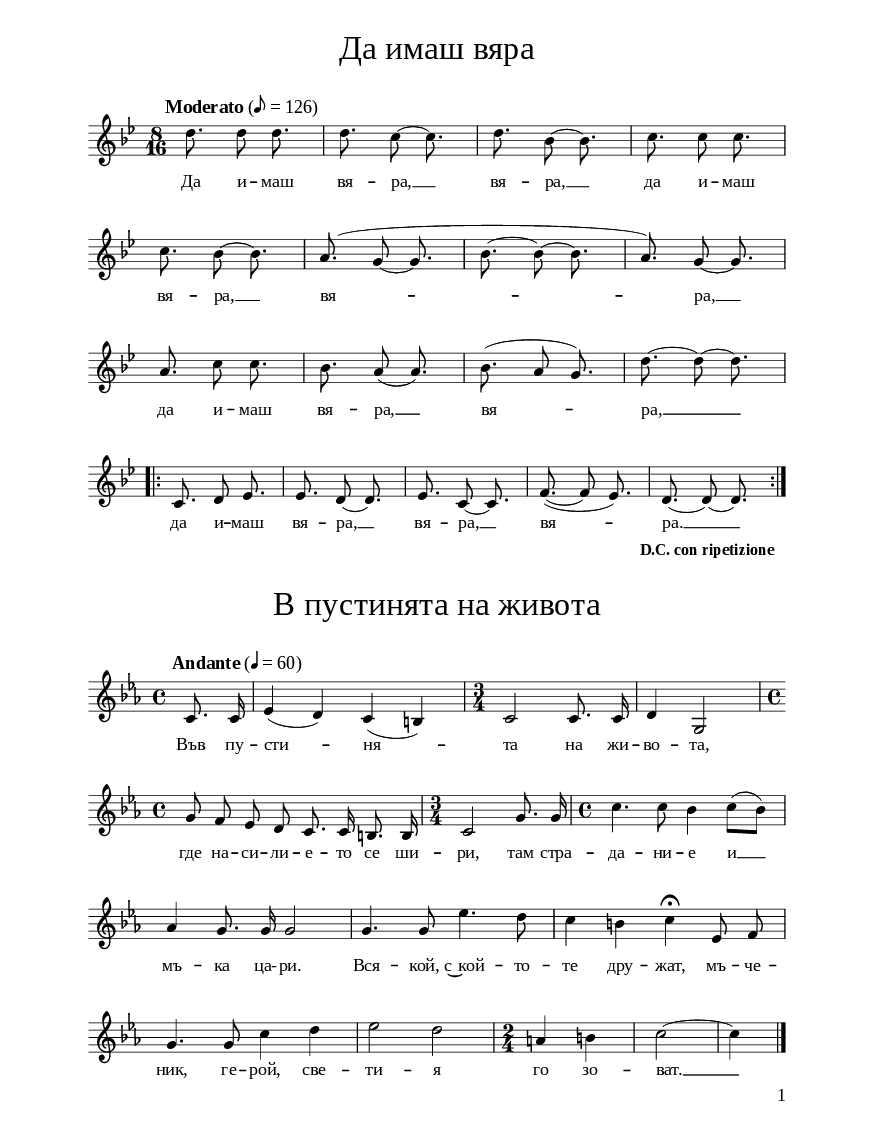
\version "2.24.2"

% include paper part and global functions
\include "include/globals.ily"

\bookpart {
  \label #'ref110_1
  \tocItem \markup "Да имаш вяра"
  \include "include/bookpart-paper.ily"
  \score {
    \include "include/score-layout.ily"


    \new Voice \relative c' {
      \clef treble
      \key g \minor
      \time 8/16
      \tempoFunc "Moderato" 8 "126"
      \autoBeamOff

      d'8. d8 d8. | % 2
      d8. c8 ~ c8. | % 3
      d8. bes8 ~ bes8. | % 4
      c8. c8 c8. \break | % 5
      c8. bes8 ~ bes8. | % 6
      a8. ( g8 ~ g8. | % 7
      bes8. ~ bes8 ~ bes8. | % 8
      a8. ) g8 ~ g8. \break | % 9
      a8. c8 c8. |
      bes8. a8 ( a8. ) | % 11
      bes8. ( a8 g8. ) | % 12
      d'8. ~ d8 ~ d8. \break | % 13
      \bar ".|:-|"
      c,8. d8 es8. | % 14
      es8. d8 ~ d8. | % 15
      es8. c8 ~ c8. | % 16
      f8. ( ~ f8 es8. ) | % 17
      d8. ~ d8 ~ d8.
      \bar ":|."

    }

    \addlyrics {
      Да и -- маш
      вя -- ра, __ вя -- ра, __ да и -- маш вя -- ра, __ вя --
      ра, __ да и -- маш вя -- ра, __ вя -- ра, __ да и --
      маш вя -- ра, __ вя -- ра, __ вя -- ра. __}

      \header {
        title = \titleFunc "Да имаш вяра" "Da imaš vjara"
      }

      \midi{}

    } % score

    \markup \dc-one "D.C. con ripetizione"


    \label #'ref110_2
    \tocItem \markup "В пустинята на живота"
    \include "include/bookpart-paper.ily"
    \score {
      \include "include/score-layout.ily"


      \new Voice \relative c' {

        \clef treble
        \key c \minor
        \time 4/4
        \tempoFunc "Andante" 4 "60"
        \autoBeamOff

        \partial 4

        c8.  c16 | % 2
        es4 (  d4 )  c4 (  b4 ) | % 3
        \time 3/4  | % 3
        c2  c8.  c16 | % 4
        d4  g,2 \break | % 5
        \time 4/4  | % 5
        g'8  f8  es8  d8  c8.
        c16  b8.  b16 | % 6
        \time 3/4  | % 6
        c2  g'8.  g16 | % 7
        \time 4/4  | % 7
        c4.  c8  bes4  c8 ( [
        bes8 ) ] \break | % 8
        as4  g8.  g16  g2 | % 9
        g4.  g8  es'4.  d8 |
        c4  b4  c4 ^\fermata  es,8
        f8 \break | % 11
        g4.  g8  c4  d4 | % 12
        es2  d2 | % 13
        \time 2/4  | % 13
        a4  b4 | % 14
        c2 ~ | % 15
        c4 \bar "|."
      }

      \addlyrics {
        Във пу -- сти -- ня -- та на
        жи -- во -- та, где на -- си -- ли --
        е -- то се ши -- ри, там стра --
        да -- ни -- е и __ мъ -- ка "ца-" --
        ри. Вся -- кой, с~кой -- то -- те
        дру -- жат, мъ -- че -- ник, ге --
        рой, све -- ти -- я го зо -- ват. __}

        \header {
          title = \titleFunc "В пустинята на живота" "V pustinjata na života"
        }

        \midi{}

      } % score




    } % bookpart
